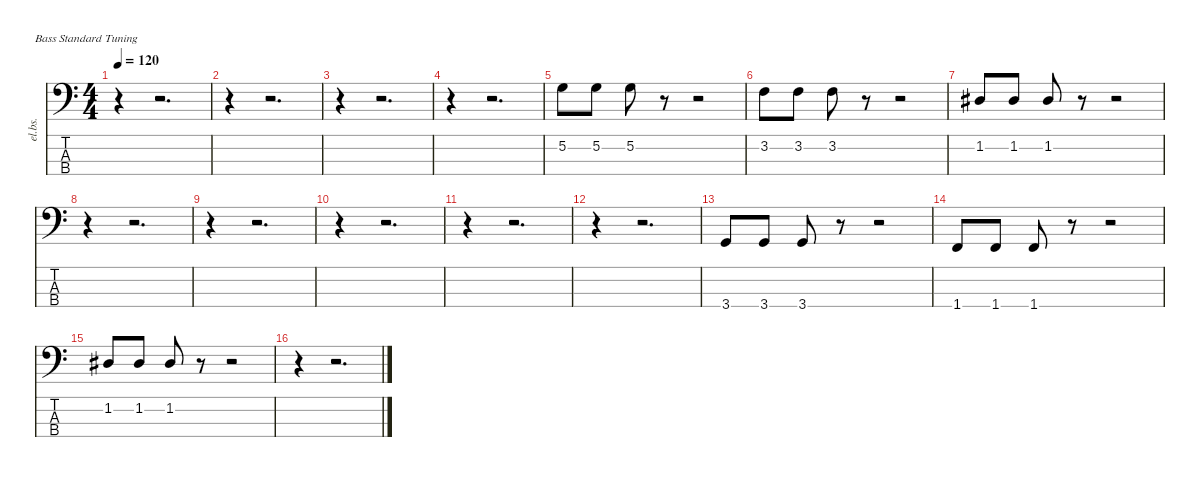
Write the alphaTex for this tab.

\defaultSystemsLayout 4
\hideDynamics
\bracketExtendMode nobrackets
\otherSystemsTrackNameOrientation horizontal
\track ("bass" "el.bs.") {instrument electricbassfinger}
\staff {score tabs}
\tuning (G2 D2 A1 E1)
\ts (4 4)
\tempo 120
\clef f4
\ks c
r.4{dy f instrument electricbassfinger beam Down} r.2{d beam Down} |
r.4{beam Down} r.2{d beam Down} |
r.4{beam Down} r.2{d beam Down} |
r.4{beam Down} r.2{d beam Down} |
5.2.8{beam Down} 5.2.8{beam Down} 5.2.8{beam Down} r.8{beam Down} r.2{beam Down} |
3.2.8{beam Down} 3.2.8{beam Down} 3.2.8{beam Down} r.8{beam Down} r.2{beam Down} |
1.2{acc #}.8{beam Up} 1.2{acc #}.8{beam Up} 1.2{acc #}.8{beam Up} r.8{beam Up} r.2{beam Up} |
r.4{beam Down} r.2{d beam Down} |
r.4{beam Down} r.2{d beam Down} |
r.4{beam Down} r.2{d beam Down} |
r.4{beam Down} r.2{d beam Down} |
r.4{beam Down} r.2{d beam Down} |
3.4.8{beam Up} 3.4.8{beam Up} 3.4.8{beam Up} r.8{beam Up} r.2{beam Up} |
1.4.8{beam Up} 1.4.8{beam Up} 1.4.8{beam Up} r.8{beam Up} r.2{beam Up} |
1.2{acc #}.8{beam Up} 1.2{acc #}.8{beam Up} 1.2{acc #}.8{beam Up} r.8{beam Up} r.2{beam Up} |
r.4{beam Down} r.2{d beam Down}
